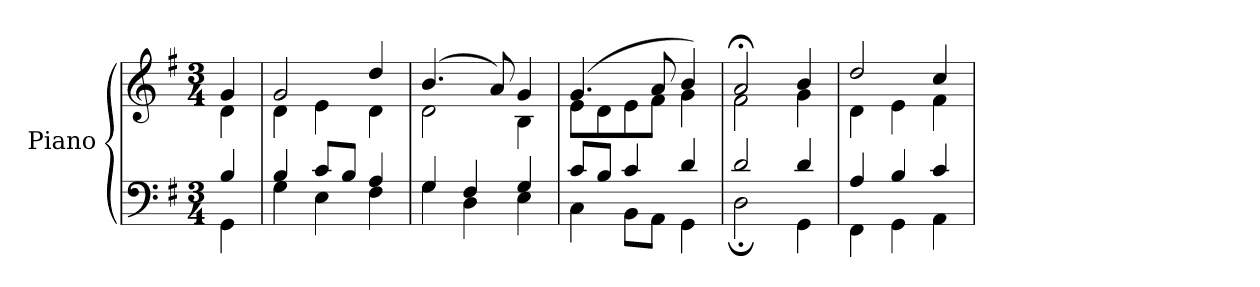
**kern	**kern
*part1	*part1
*staff2	*staff1
*I"Piano	*
*I'Pno	*
*clefF4	*clefG2
*k[f#]	*k[f#]
*M3/4	*M3/4
*MM67	*MM67
=1	=1
*^	*^
4B/	4GG\	4g/	4d\
=2	=2	=2	=2
4B/	4G\	2g/	4d\
8c/L	4E\	.	4e\
8B/J	.	.	.
4A/	4F#\	4dd/	4d\
=3	=3	=3	=3
4G/	4G\	(>4.b/	2d\
4F#/	4D\	.	.
.	.	8a/)	.
4G/	4E\	4g/	4B\
=4	=4	=4	=4
8c/L	4C\	(>4.g/	8e\L
8B/J	.	.	8d\
4c/	8BB\L	.	8e\
.	8AA\J	8a/	8f#\J
4d/	4GG\	4b/)	4g\
=5	=5	=5	=5
2d/	2D;\	2a;</	2f#\
4d/	4GG\	4b/	4g\
=6	=6	=6	=6
4A/	4FF#\	2dd/	4d\
4B/	4GG\	.	4e\
4c/	4AA\	4cc/	4f#\
*v	*v	*	*
*	*v	*v
=	=
*-	*-
